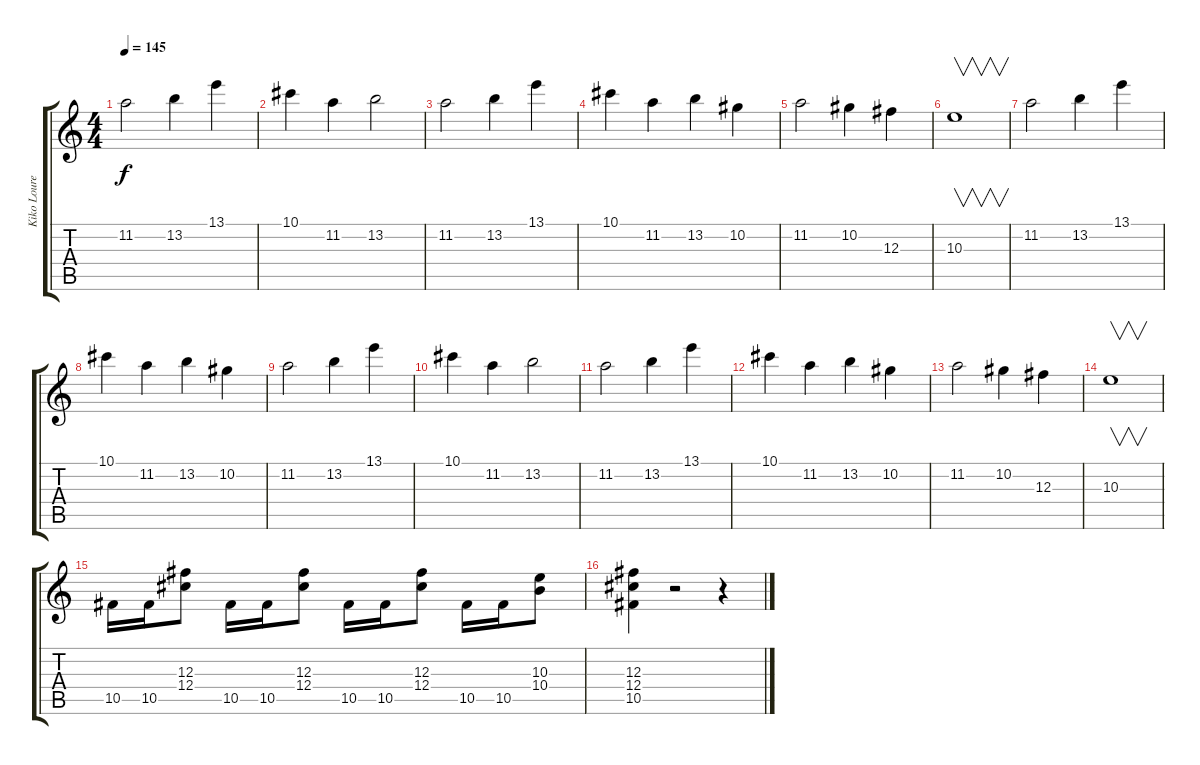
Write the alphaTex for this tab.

\track ("Kiko Loureiro" "Kiko Loure") {instrument distortionguitar}
\staff {score tabs}
\tuning (Eb4 Bb3 Gb3 Db3 Ab2 Eb2) {hide}
\ts (4 4)
\tempo 145
\clef g2
\ks c
11.2.2{dy f} 13.2.4 13.1.4 |
10.1.4 11.2.4 13.2.2 |
11.2.2 13.2.4 13.1.4 |
10.1.4 11.2.4 13.2.4 10.2.4 |
11.2.2 10.2.4 12.3.4 |
10.3.1{v} |
11.2.2{volume 12} 13.2.4 13.1.4 |
10.1.4 11.2.4 13.2.4 10.2.4 |
11.2.2 13.2.4 13.1.4 |
10.1.4 11.2.4 13.2.2 |
11.2.2 13.2.4 13.1.4 |
10.1.4 11.2.4 13.2.4 10.2.4 |
11.2.2 10.2.4 12.3.4 |
10.3.1{v} |
10.5.16 10.5.16 (12.3 12.4).8 10.5.16 10.5.16 (12.3 12.4).8 10.5.16 10.5.16 (12.3 12.4).8 10.5.16 10.5.16 (10.3 10.4).8 |
(12.3 12.4 10.5).4 r.2 r.4
